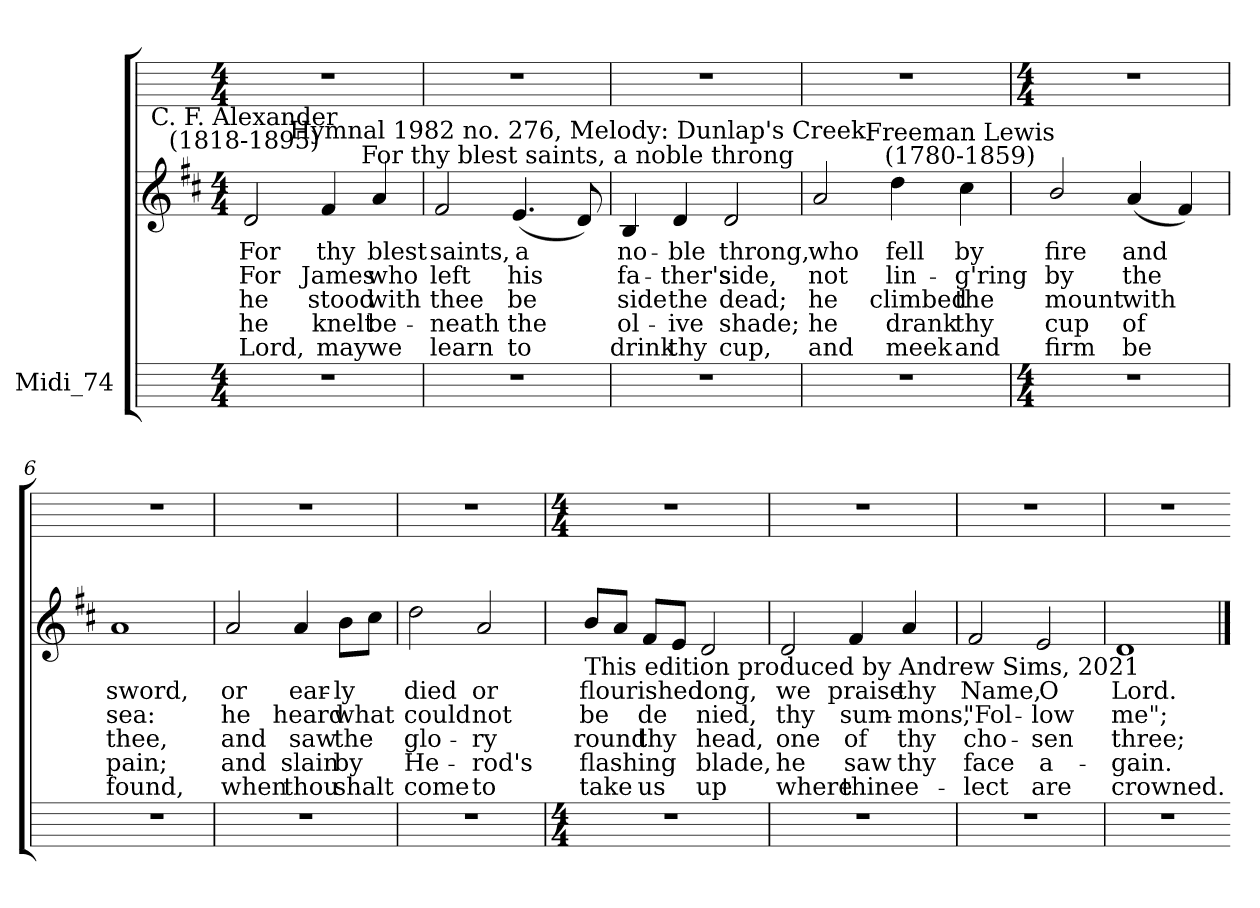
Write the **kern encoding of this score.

**kern	**kern	**text	**text	**text	**text	**text	**kern
*part3	*part2	*part2	*part2	*part2	*part2	*part2	*part1
*staff3	*staff2	*staff2	*staff2	*staff2	*staff2	*staff2	*staff1
*I"Midi_74	*	*	*	*	*	*	*
*	*clefG2	*	*	*	*	*	*
*	*k[f#c#]	*	*	*	*	*	*
*	*D:	*	*	*	*	*	*
*M4/4	*M4/4	*	*	*	*	*	*M4/4
=1	=1	=1	=1	=1	=1	=1	=1
!	!LO:TX:a:cj:t=C. F. Alexander\n(1818-1895)	!	!	!	!	!	!
!	!	!LO:LY:b	!LO:LY:b	!LO:LY:b	!LO:LY:b	!LO:LY:b	!
1r	2d	For	For	he	he	Lord,	1r
!	!	!LO:LY:b	!LO:LY:b	!LO:LY:b	!LO:LY:b	!LO:LY:b	!
.	4f#	thy	James	stood	knelt	may	.
!	!	!LO:LY:b	!LO:LY:b	!LO:LY:b	!LO:LY:b	!LO:LY:b	!
.	4a	blest	who	with	be-	-we	.
=2	=2	=2	=2	=2	=2	=2	=2
!	!	!LO:LY:b	!LO:LY:b	!LO:LY:b	!LO:LY:b	!LO:LY:b	!
1r	2f#	saints,	left	thee	neath	learn	1r
!	!	!LO:LY:b	!LO:LY:b	!LO:LY:b	!LO:LY:b	!LO:LY:b	!
.	(<4.e	a	his	be	the	to	.
!	!LO:TX:a:cj:t=For thy blest saints, a noble throng	!	!	!	!	!	!
!	!LO:TX:a:cj:t=Hymnal 1982 no. 276, Melody&colon; Dunlap's Creek	!	!	!	!	!	!
.	8d)	.	.	.	.	.	.
=3	=3	=3	=3	=3	=3	=3	=3
!	!	!LO:LY:b	!LO:LY:b	!LO:LY:b	!LO:LY:b	!LO:LY:b	!
1r	4B	no-	-fa-	-side	ol-	-drink	1r
!	!	!LO:LY:b	!LO:LY:b	!LO:LY:b	!LO:LY:b	!LO:LY:b	!
.	4d	ble	ther's	the	ive	thy	.
!	!	!LO:LY:b	!LO:LY:b	!LO:LY:b	!LO:LY:b	!LO:LY:b	!
.	2d	throng,	side,	dead;	shade;	cup,	.
=4	=4	=4	=4	=4	=4	=4	=4
!	!	!LO:LY:b	!LO:LY:b	!LO:LY:b	!LO:LY:b	!LO:LY:b	!
1r	2a	who	not	he	he	and	1r
!	!	!LO:LY:b	!LO:LY:b	!LO:LY:b	!LO:LY:b	!LO:LY:b	!
.	4dd	fell	lin-	-climbed	drank	meek	.
!	!LO:TX:a:cj:t=Freeman Lewis\n(1780-1859)	!	!	!	!	!	!
!	!	!LO:LY:b	!LO:LY:b	!LO:LY:b	!LO:LY:b	!LO:LY:b	!
.	4cc#	by	g'ring	the	thy	and	.
!!LO:LB:g=z
=5	=5	=5	=5	=5	=5	=5	=5
*M4/4	*	*	*	*	*	*	*M4/4
!	!	!LO:LY:b	!LO:LY:b	!LO:LY:b	!LO:LY:b	!LO:LY:b	!
1r	2b/	fire	by	mount	cup	firm	1r
!	!	!LO:LY:b	!LO:LY:b	!LO:LY:b	!LO:LY:b	!LO:LY:b	!
.	(<4a	and	the	with	of	be	.
.	4f#)	.	.	.	.	.	.
=6	=6	=6	=6	=6	=6	=6	=6
!	!	!LO:LY:b	!LO:LY:b	!LO:LY:b	!LO:LY:b	!LO:LY:b	!
1r	1a	sword,	sea:	thee,	pain;	found,	1r
=7	=7	=7	=7	=7	=7	=7	=7
!	!	!LO:LY:b	!LO:LY:b	!LO:LY:b	!LO:LY:b	!LO:LY:b	!
1r	2a	or	he	and	and	when	1r
!	!	!LO:LY:b	!LO:LY:b	!LO:LY:b	!LO:LY:b	!LO:LY:b	!
.	4a	ear-	-heard	saw	slain	thou	.
!	!	!LO:LY:b	!LO:LY:b	!LO:LY:b	!LO:LY:b	!LO:LY:b	!
.	8bL	ly	what	the	by	shalt	.
.	8cc#J	.	.	.	.	.	.
=8	=8	=8	=8	=8	=8	=8	=8
!	!	!LO:LY:b	!LO:LY:b	!LO:LY:b	!LO:LY:b	!LO:LY:b	!
1r	2dd	died	could	glo-	-He-	-come	1r
!	!	!LO:LY:b	!LO:LY:b	!LO:LY:b	!LO:LY:b	!LO:LY:b	!
.	2a	or	not	ry	rod's	to	.
!!LO:LB:g=z
=9	=9	=9	=9	=9	=9	=9	=9
*M4/4	*	*	*	*	*	*	*M4/4
!	!LO:TX:b:t=This edition produced by Andrew Sims, 2021	!	!	!	!	!	!
!	!	!LO:LY:b	!LO:LY:b	!LO:LY:b	!LO:LY:b	!LO:LY:b	!
1r	8bL	flour	be	round	flash	take	1r
.	8aJ	.	.	.	.	.	.
!	!	!LO:LY:b	!LO:LY:b	!LO:LY:b	!LO:LY:b	!LO:LY:b	!
.	8f#L	ished	de	thy	ing	us	.
.	8eJ	.	.	.	.	.	.
!	!	!LO:LY:b	!LO:LY:b	!LO:LY:b	!LO:LY:b	!LO:LY:b	!
.	2d	long,	nied,	head,	blade,	up	.
=10	=10	=10	=10	=10	=10	=10	=10
!	!	!LO:LY:b	!LO:LY:b	!LO:LY:b	!LO:LY:b	!LO:LY:b	!
1r	2d	we	thy	one	he	where	1r
!	!	!LO:LY:b	!LO:LY:b	!LO:LY:b	!LO:LY:b	!LO:LY:b	!
.	4f#	praise	sum-	-of	saw	thine	.
!	!	!LO:LY:b	!LO:LY:b	!LO:LY:b	!LO:LY:b	!LO:LY:b	!
.	4a	thy	mons,	thy	thy	e-	.
=11	=11	=11	=11	=11	=11	=11	=11
!	!	!LO:LY:b	!LO:LY:b	!LO:LY:b	!LO:LY:b	!LO:LY:b	!
1r	2f#	-Name,	"Fol-	-cho-	-face	lect	1r
!	!	!LO:LY:b	!LO:LY:b	!LO:LY:b	!LO:LY:b	!LO:LY:b	!
.	2e	O	low	sen	a-	-are	.
=12	=12	=12	=12	=12	=12	=12	=12
!	!	!LO:LY:b	!LO:LY:b	!LO:LY:b	!LO:LY:b	!LO:LY:b	!
1r	1d	Lord.	me";	three;	gain.	crowned.	1r
=	==	=	=	=	=	=	=
*-	*-	*-	*-	*-	*-	*-	*-
